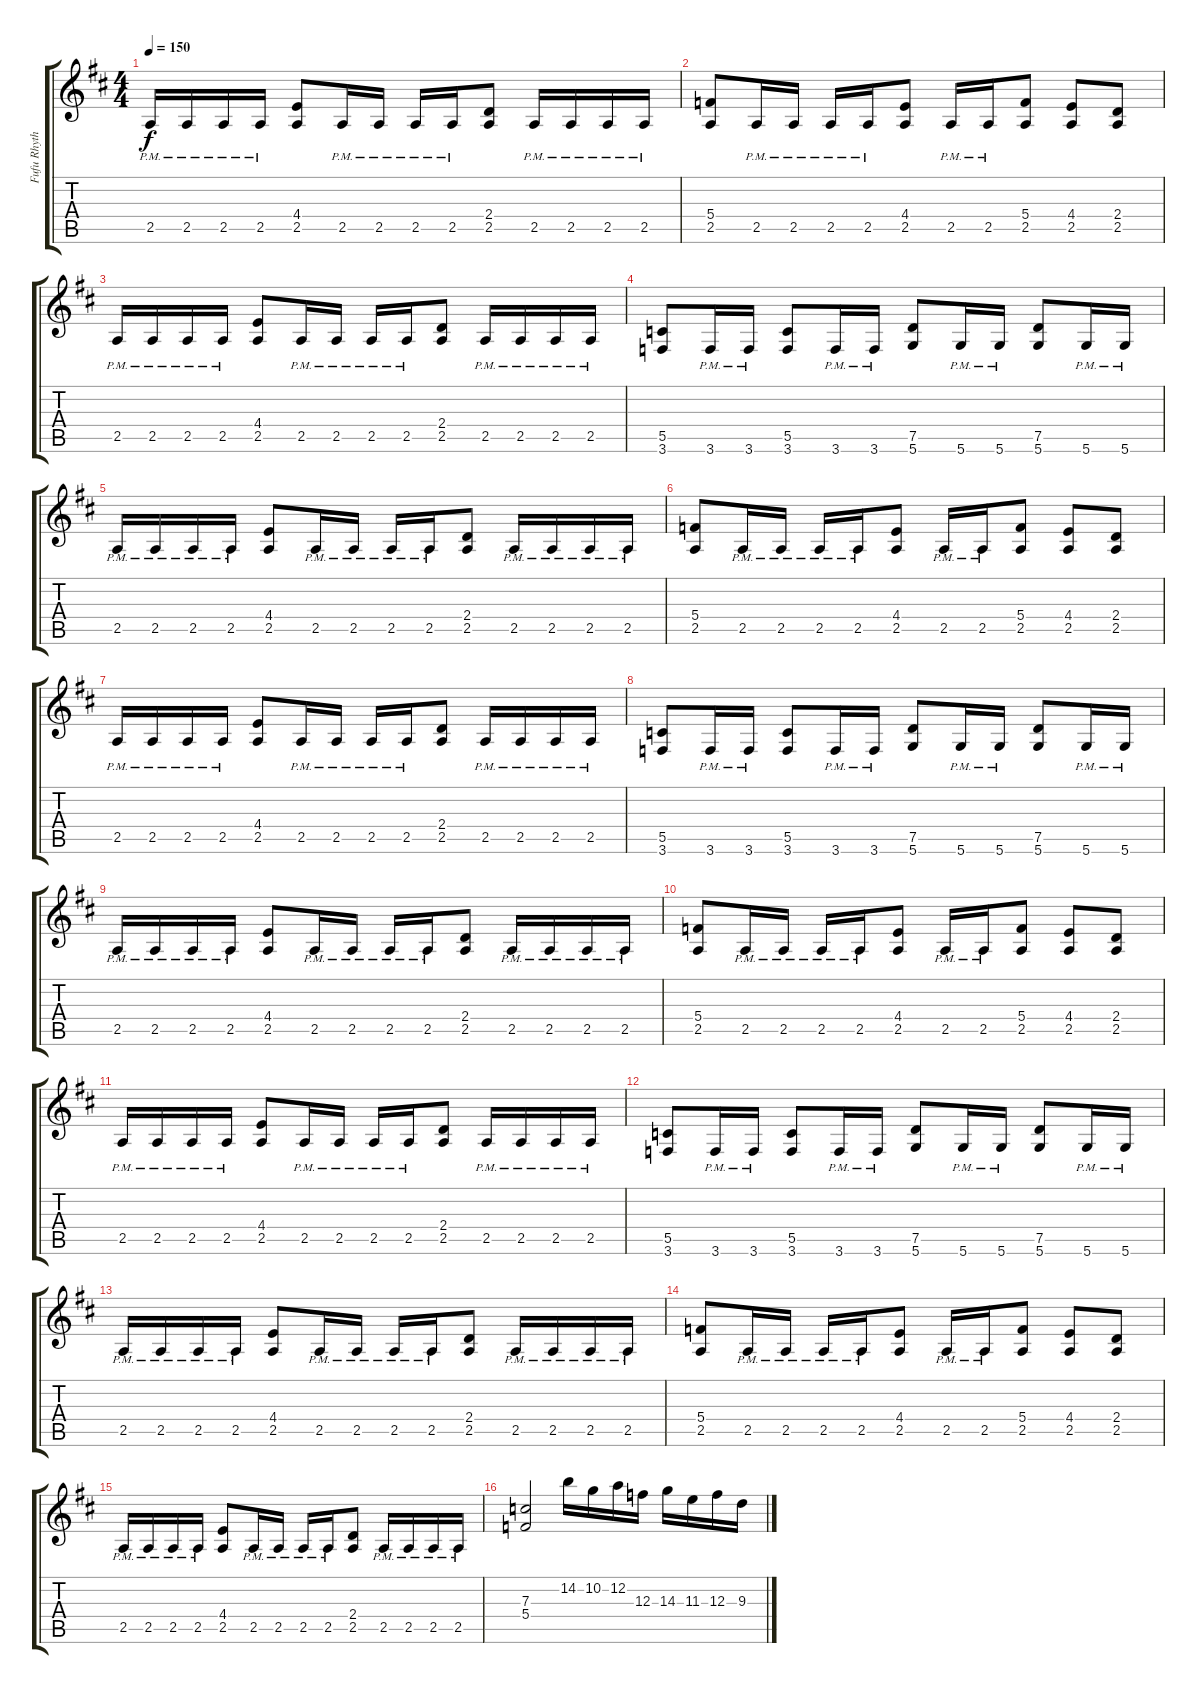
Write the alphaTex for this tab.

\track ("Fufu Rhythm" "Fufu Rhyth") {instrument distortionguitar}
\staff {score tabs}
\tuning (D4 A3 F3 C3 G2 D2) {hide}
\ts (4 4)
\tempo 150
\clef g2
\ks d
2.5{pm}.16{dy f} 2.5{pm}.16 2.5{pm}.16 2.5{pm}.16 (4.4 2.5).8 2.5{pm}.16 2.5{pm}.16 2.5{pm}.16 2.5{pm}.16 (2.4 2.5).8 2.5{pm}.16 2.5{pm}.16 2.5{pm}.16 2.5{pm}.16 |
(5.4 2.5).8 2.5{pm}.16 2.5{pm}.16 2.5{pm}.16 2.5{pm}.16 (4.4 2.5).8 2.5{pm}.16 2.5{pm}.16 (5.4 2.5).8 (4.4 2.5).8 (2.4 2.5).8 |
2.5{pm}.16 2.5{pm}.16 2.5{pm}.16 2.5{pm}.16 (4.4 2.5).8 2.5{pm}.16 2.5{pm}.16 2.5{pm}.16 2.5{pm}.16 (2.4 2.5).8 2.5{pm}.16 2.5{pm}.16 2.5{pm}.16 2.5{pm}.16 |
(5.5 3.6).8 3.6{pm}.16 3.6{pm}.16 (5.5 3.6).8 3.6{pm}.16 3.6{pm}.16 (7.5 5.6).8 5.6{pm}.16 5.6{pm}.16 (7.5 5.6).8 5.6{pm}.16 5.6{pm}.16 |
2.5{pm}.16 2.5{pm}.16 2.5{pm}.16 2.5{pm}.16 (4.4 2.5).8 2.5{pm}.16 2.5{pm}.16 2.5{pm}.16 2.5{pm}.16 (2.4 2.5).8 2.5{pm}.16 2.5{pm}.16 2.5{pm}.16 2.5{pm}.16 |
(5.4 2.5).8 2.5{pm}.16 2.5{pm}.16 2.5{pm}.16 2.5{pm}.16 (4.4 2.5).8 2.5{pm}.16 2.5{pm}.16 (5.4 2.5).8 (4.4 2.5).8 (2.4 2.5).8 |
2.5{pm}.16 2.5{pm}.16 2.5{pm}.16 2.5{pm}.16 (4.4 2.5).8 2.5{pm}.16 2.5{pm}.16 2.5{pm}.16 2.5{pm}.16 (2.4 2.5).8 2.5{pm}.16 2.5{pm}.16 2.5{pm}.16 2.5{pm}.16 |
(5.5 3.6).8 3.6{pm}.16 3.6{pm}.16 (5.5 3.6).8 3.6{pm}.16 3.6{pm}.16 (7.5 5.6).8 5.6{pm}.16 5.6{pm}.16 (7.5 5.6).8 5.6{pm}.16 5.6{pm}.16 |
2.5{pm}.16 2.5{pm}.16 2.5{pm}.16 2.5{pm}.16 (4.4 2.5).8 2.5{pm}.16 2.5{pm}.16 2.5{pm}.16 2.5{pm}.16 (2.4 2.5).8 2.5{pm}.16 2.5{pm}.16 2.5{pm}.16 2.5{pm}.16 |
(5.4 2.5).8 2.5{pm}.16 2.5{pm}.16 2.5{pm}.16 2.5{pm}.16 (4.4 2.5).8 2.5{pm}.16 2.5{pm}.16 (5.4 2.5).8 (4.4 2.5).8 (2.4 2.5).8 |
2.5{pm}.16 2.5{pm}.16 2.5{pm}.16 2.5{pm}.16 (4.4 2.5).8 2.5{pm}.16 2.5{pm}.16 2.5{pm}.16 2.5{pm}.16 (2.4 2.5).8 2.5{pm}.16 2.5{pm}.16 2.5{pm}.16 2.5{pm}.16 |
(5.5 3.6).8 3.6{pm}.16 3.6{pm}.16 (5.5 3.6).8 3.6{pm}.16 3.6{pm}.16 (7.5 5.6).8 5.6{pm}.16 5.6{pm}.16 (7.5 5.6).8 5.6{pm}.16 5.6{pm}.16 |
2.5{pm}.16 2.5{pm}.16 2.5{pm}.16 2.5{pm}.16 (4.4 2.5).8 2.5{pm}.16 2.5{pm}.16 2.5{pm}.16 2.5{pm}.16 (2.4 2.5).8 2.5{pm}.16 2.5{pm}.16 2.5{pm}.16 2.5{pm}.16 |
(5.4 2.5).8 2.5{pm}.16 2.5{pm}.16 2.5{pm}.16 2.5{pm}.16 (4.4 2.5).8 2.5{pm}.16 2.5{pm}.16 (5.4 2.5).8 (4.4 2.5).8 (2.4 2.5).8 |
2.5{pm}.16 2.5{pm}.16 2.5{pm}.16 2.5{pm}.16 (4.4 2.5).8 2.5{pm}.16 2.5{pm}.16 2.5{pm}.16 2.5{pm}.16 (2.4 2.5).8 2.5{pm}.16 2.5{pm}.16 2.5{pm}.16 2.5{pm}.16 |
(7.3 5.4).2 14.2.16 10.2.16 12.2.16 12.3.16 14.3.16 11.3.16 12.3.16 9.3.16
